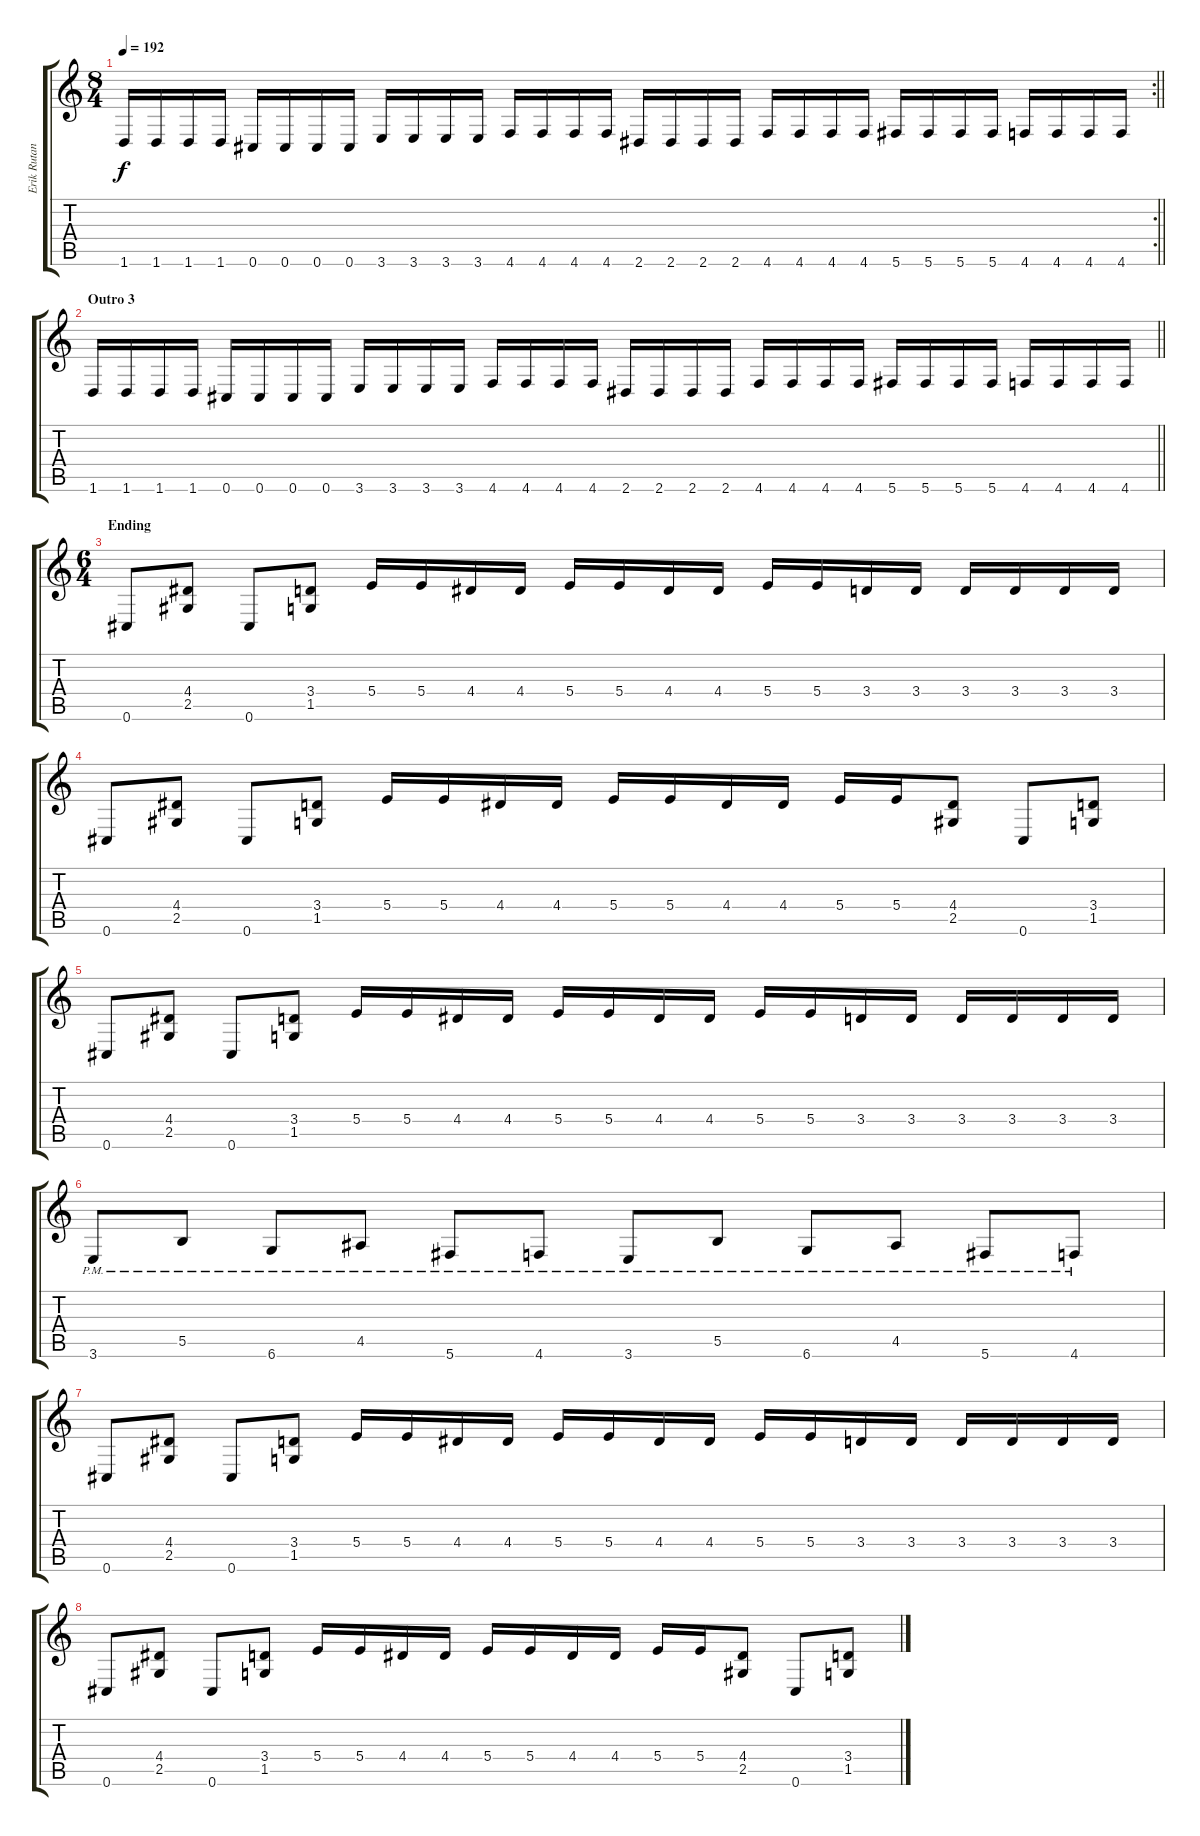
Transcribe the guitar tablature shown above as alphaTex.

\track ("Erik Rutan" "Erik Rutan") {instrument distortionguitar}
\staff {score tabs}
\tuning (Db4 Ab3 E3 B2 Gb2 Db2) {hide}
\rc 2
\ts (8 4)
\tempo 192
\clef g2
\barLineRight lightlight
\ks c
1.6.16{dy f} 1.6.16 1.6.16 1.6.16 0.6.16 0.6.16 0.6.16 0.6.16 3.6.16 3.6.16 3.6.16 3.6.16 4.6.16 4.6.16 4.6.16 4.6.16 2.6.16 2.6.16 2.6.16 2.6.16 4.6.16 4.6.16 4.6.16 4.6.16 5.6.16 5.6.16 5.6.16 5.6.16 4.6.16 4.6.16 4.6.16 4.6.16 |
\section ("" "Outro 3")
\barLineRight lightlight
1.6.16 1.6.16 1.6.16 1.6.16 0.6.16 0.6.16 0.6.16 0.6.16 3.6.16 3.6.16 3.6.16 3.6.16 4.6.16 4.6.16 4.6.16 4.6.16 2.6.16 2.6.16 2.6.16 2.6.16 4.6.16 4.6.16 4.6.16 4.6.16 5.6.16 5.6.16 5.6.16 5.6.16 4.6.16 4.6.16 4.6.16 4.6.16 |
\ts (6 4)
\section ("" "Ending")
0.6.8 (4.4 2.5).8 0.6.8 (3.4 1.5).8 5.4.16 5.4.16 4.4.16 4.4.16 5.4.16 5.4.16 4.4.16 4.4.16 5.4.16 5.4.16 3.4.16 3.4.16 3.4.16 3.4.16 3.4.16 3.4.16 |
0.6.8 (4.4 2.5).8 0.6.8 (3.4 1.5).8 5.4.16 5.4.16 4.4.16 4.4.16 5.4.16 5.4.16 4.4.16 4.4.16 5.4.16 5.4.16 (4.4 2.5).8 0.6.8 (3.4 1.5).8 |
0.6.8 (4.4 2.5).8 0.6.8 (3.4 1.5).8 5.4.16 5.4.16 4.4.16 4.4.16 5.4.16 5.4.16 4.4.16 4.4.16 5.4.16 5.4.16 3.4.16 3.4.16 3.4.16 3.4.16 3.4.16 3.4.16 |
3.6{pm}.8 5.5{pm}.8 6.6{pm}.8 4.5{pm}.8 5.6{pm}.8 4.6{pm}.8 3.6{pm}.8 5.5{pm}.8 6.6{pm}.8 4.5{pm}.8 5.6{pm}.8 4.6{pm}.8 |
0.6.8 (4.4 2.5).8 0.6.8 (3.4 1.5).8 5.4.16 5.4.16 4.4.16 4.4.16 5.4.16 5.4.16 4.4.16 4.4.16 5.4.16 5.4.16 3.4.16 3.4.16 3.4.16 3.4.16 3.4.16 3.4.16 |
0.6.8 (4.4 2.5).8 0.6.8 (3.4 1.5).8 5.4.16 5.4.16 4.4.16 4.4.16 5.4.16 5.4.16 4.4.16 4.4.16 5.4.16 5.4.16 (4.4 2.5).8 0.6.8 (3.4 1.5).8
